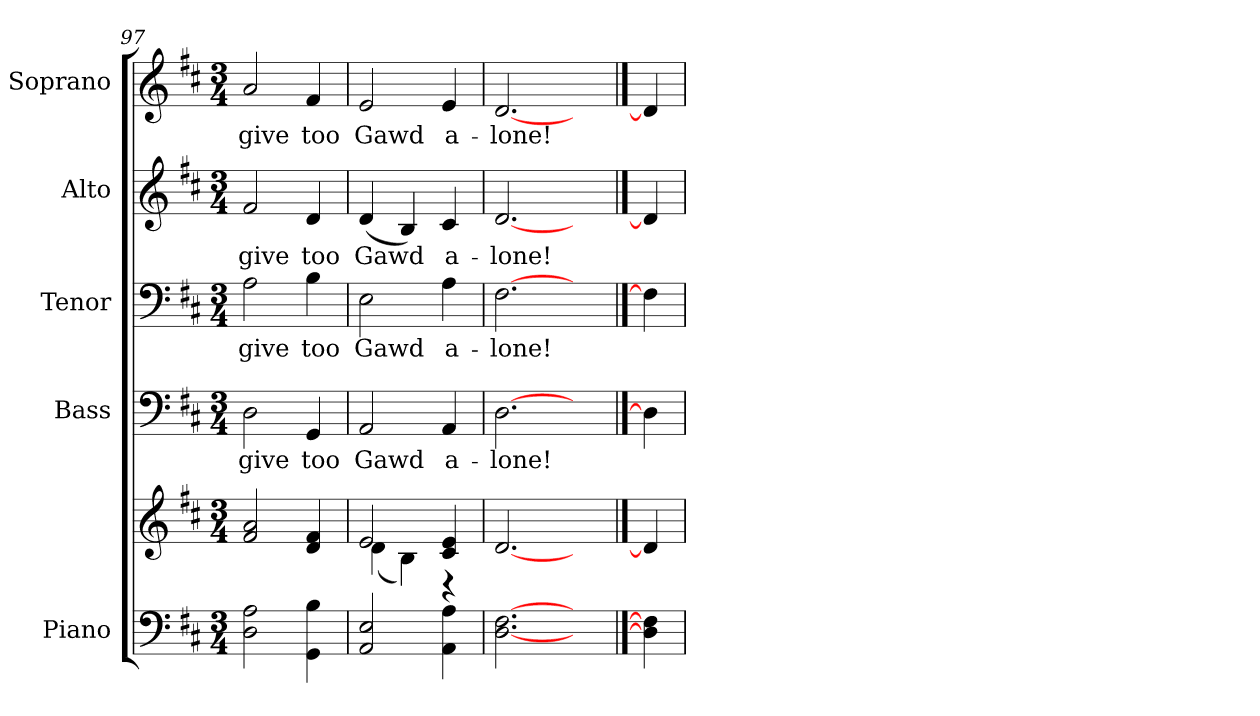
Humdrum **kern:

**kern	**kern	**kern	**text	**kern	**text	**kern	**text	**kern	**text
*part5	*part5	*part4	*part4	*part3	*part3	*part2	*part2	*part1	*part1
*staff6	*staff5	*staff4	*staff4	*staff3	*staff3	*staff2	*staff2	*staff1	*staff1
*I"Piano	*	*I"Bass	*	*I"Tenor	*	*I"Alto	*	*I"Soprano	*
*I'Pno.	*	*I'B.	*	*I'T.	*	*I'A.	*	*I'S.	*
!!LO:PB:g=z
*clefF4	*clefG2	*clefF4	*	*clefF4	*	*clefG2	*	*clefG2	*
*k[f#c#]	*k[f#c#]	*k[f#c#]	*	*k[f#c#]	*	*k[f#c#]	*	*k[f#c#]	*
*D:	*D:	*D:	*	*D:	*	*D:	*	*D:	*
*M3/4	*M3/4	*M3/4	*	*M3/4	*	*M3/4	*	*M3/4	*
=97	=97	=97	=97	=97	=97	=97	=97	=97	=97
!	!	!	!LO:LY:b:color=#000000	!	!	!	!	!	!
!	!	!	!	!	!LO:LY:b:color=#000000	!	!	!	!
!	!	!	!	!	!	!	!LO:LY:b:color=#000000	!	!
!	!	!	!	!	!	!	!	!	!LO:LY:b:color=#000000
2Di\ 2Ai	2f#i/ 2ai	2Di\	give	2Ai\	give	2f#i/	give	2ai/	give
!	!	!	!LO:LY:b:color=#000000	!	!	!	!	!	!
!	!	!	!	!	!LO:LY:b:color=#000000	!	!	!	!
!	!	!	!	!	!	!	!LO:LY:b:color=#000000	!	!
!	!	!	!	!	!	!	!	!	!LO:LY:b:color=#000000
4GGi\ 4Bi	4di/ 4f#i	4GGi/	too	4Bi\	too	4di/	too	4f#i/	too
=98	=98	=98	=98	=98	=98	=98	=98	=98	=98
*	*^	*	*	*	*	*	*	*	*
!	!	!	!	!LO:LY:b:color=#000000	!	!	!	!	!	!
!	!	!	!	!	!	!LO:LY:b:color=#000000	!	!	!	!
!	!	!	!	!	!	!	!	!LO:LY:b:color=#000000	!	!
!	!	!	!	!	!	!	!	!	!	!LO:LY:b:color=#000000
2AAi/ 2Ei	2ei/	(4di\	2AAi/	Gawd	2Ei\	Gawd	(4di/	Gawd	2ei/	Gawd
.	.	4Bi\)	.	.	.	.	4Bi/)	.	.	.
!	!	!	!	!LO:LY:b:color=#000000	!	!	!	!	!	!
!	!	!	!	!	!	!LO:LY:b:color=#000000	!	!	!	!
!	!	!	!	!	!	!	!	!LO:LY:b:color=#000000	!	!
!	!	!	!	!	!	!	!	!	!	!LO:LY:b:color=#000000
4AAi\ 4Ai	4c#i/ 4ei	4r	4AAi/	a-	4Ai\	a-	4c#i/	a-	4ei/	a-
*	*v	*v	*	*	*	*	*	*	*	*
=99	=99	=99	=99	=99	=99	=99	=99	=99	=99
*	*^	*	*	*	*	*	*	*	*
!	!	!	!	!LO:LY:b:color=#000000	!	!	!	!	!	!
*	*v	*v	*	*	*	*	*	*	*	*
*	*^	*	*	*	*	*	*	*	*
!	!	!	!	!	!	!LO:LY:b:color=#000000	!	!	!	!
*	*v	*v	*	*	*	*	*	*	*	*
*	*^	*	*	*	*	*	*	*	*
!	!	!	!	!	!	!	!	!LO:LY:b:color=#000000	!	!
*	*v	*v	*	*	*	*	*	*	*	*
*	*^	*	*	*	*	*	*	*	*
!	!	!	!	!	!	!	!	!	!	!LO:LY:b:color=#000000
*	*v	*v	*	*	*	*	*	*	*	*
[2.Di [2.F#i	[2.di	[2.Di	-lone!	[2.F#i	-lone!	[2.di	-lone!	[2.di	-lone!
4ryy	4ryy	4ryy	.	4ryy	.	4ryy	.	4ryy	.
==100	==100	==100	==100	==100	==100	==100	==100	==100	==100
4Di] 4F#i]	4di]	4Di]	.	4F#i]	.	4di]	.	4di]	.
=	=	=	=	=	=	=	=	=	=
*-	*-	*-	*-	*-	*-	*-	*-	*-	*-
